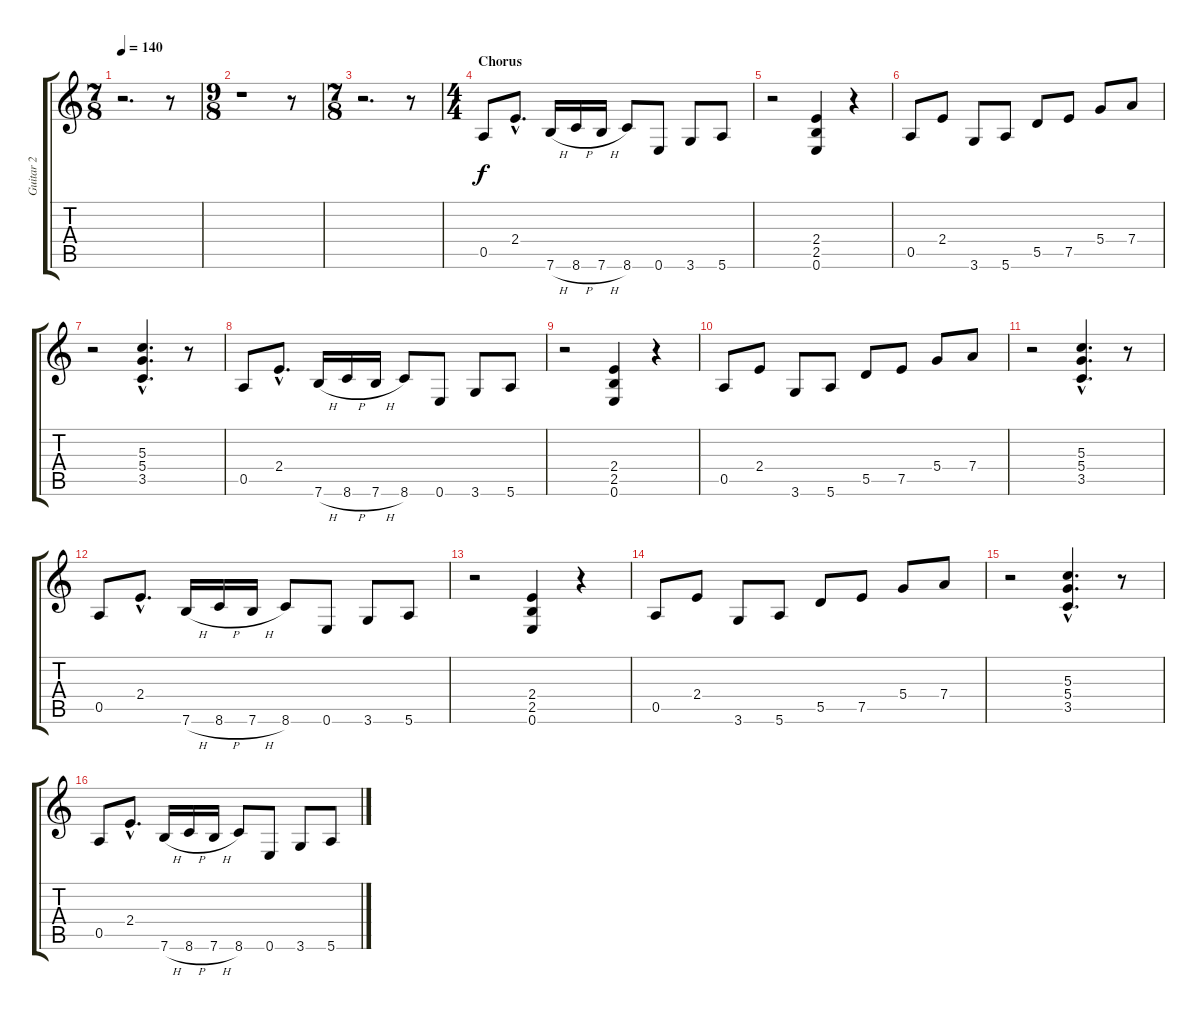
\track ("Guitar 2" "Guitar 2") {instrument distortionguitar}
\staff {score tabs}
\tuning (E4 B3 G3 D3 A2 E2) {hide}
\ts (7 8)
\tempo 140
\clef g2
\ks c
r.2{d dy f} r.8 |
\ts (9 8)
r.1 r.8 |
\ts (7 8)
r.2{d} r.8 |
\ts (4 4)
\section ("" "Chorus")
0.5.8 2.4{hac}.8{d} 7.6{h}.16 8.6{h}.16 7.6{h}.16 8.6.8 0.6.8 3.6.8 5.6.8 |
r.2 (2.4 2.5 0.6).4 r.4 |
0.5.8 2.4.8 3.6.8 5.6.8 5.5.8 7.5.8 5.4.8 7.4.8 |
r.2 (5.3{hac} 5.4{hac} 3.5{hac}).4{d} r.8 |
0.5.8 2.4{hac}.8{d} 7.6{h}.16 8.6{h}.16 7.6{h}.16 8.6.8 0.6.8 3.6.8 5.6.8 |
r.2 (2.4 2.5 0.6).4 r.4 |
0.5.8 2.4.8 3.6.8 5.6.8 5.5.8 7.5.8 5.4.8 7.4.8 |
r.2 (5.3{hac} 5.4{hac} 3.5{hac}).4{d} r.8 |
0.5.8 2.4{hac}.8{d} 7.6{h}.16 8.6{h}.16 7.6{h}.16 8.6.8 0.6.8 3.6.8 5.6.8 |
r.2 (2.4 2.5 0.6).4 r.4 |
0.5.8 2.4.8 3.6.8 5.6.8 5.5.8 7.5.8 5.4.8 7.4.8 |
r.2 (5.3{hac} 5.4{hac} 3.5{hac}).4{d} r.8 |
0.5.8 2.4{hac}.8{d} 7.6{h}.16 8.6{h}.16 7.6{h}.16 8.6.8 0.6.8 3.6.8 5.6.8
